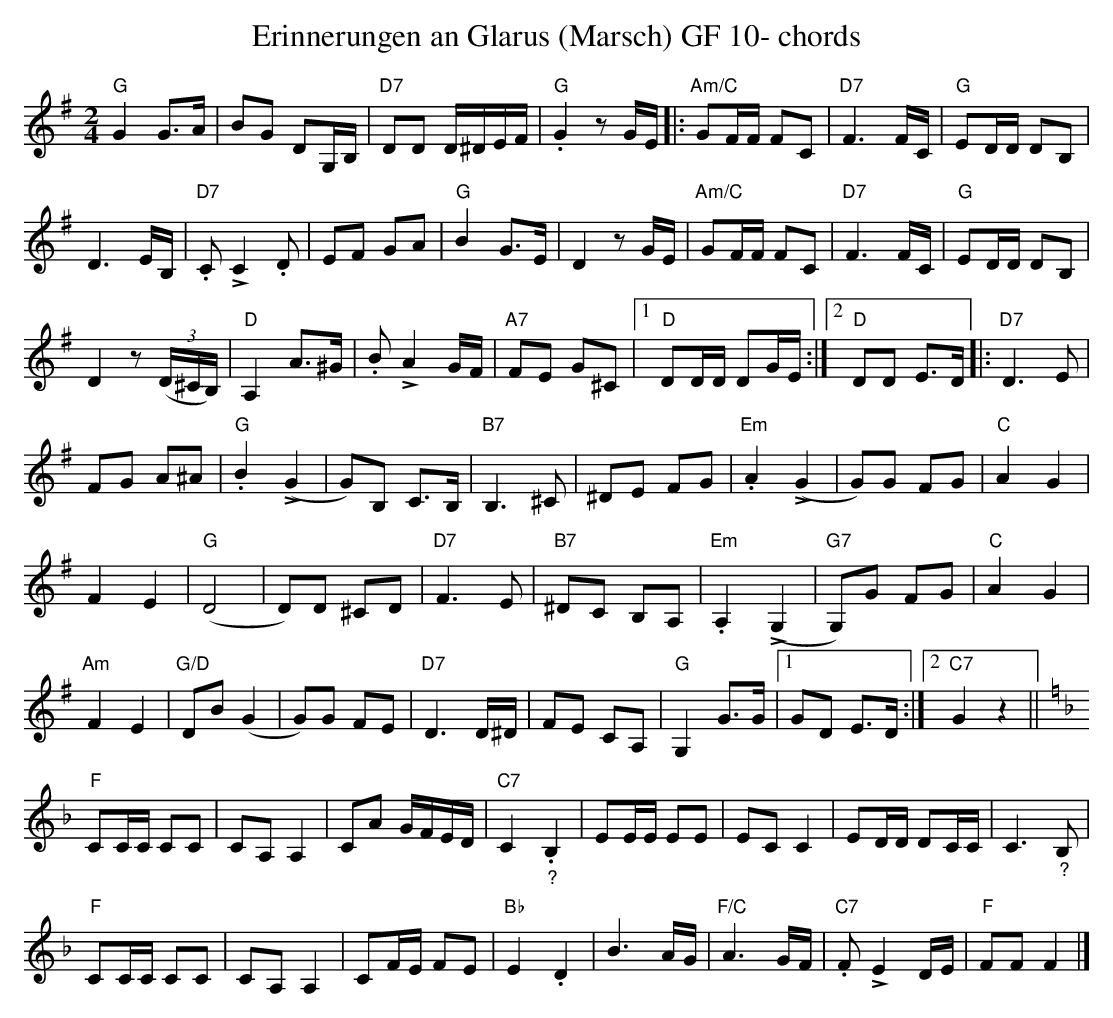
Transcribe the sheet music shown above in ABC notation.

X:1
T:Erinnerungen an Glarus (Marsch) GF 10- chords
M:2/4
L:1/8
K:Gmaj%%MIDI gchordon
"G"G2G>A | BG DG,/2B,/2 | "D7"DD D/2^D/2E/2F/2 | "G".G2zG/2E/2 |: "Am/C"GF/2F/2 FC | "D7"F3F/2C/2 | "G"ED/2D/2 DB, |
D3E/2B,/2 | "D7".C!>!C2.D | EF GA | "G"B2 G>E | D2zG/2E/2 | "Am/C"GF/2F/2 FC | "D7"F3F/2C/2 | "G"ED/2D/2 DB, |
D2z((3D/2^C/2B,/2) | "D"A,2 A>^G | .B !>!A2G/2F/2 | "A7"FE G^C |1 "D"DD/2D/2 DG/2E/2 :|2 "D"DD E>D |: "D7"D3E |
FG A^A | "G".B2 (!>!G2 | G)B, C>B, | "B7"B,3^C | ^DE FG | "Em".A2 (!>!G2 | G)G FG | "C"A2G2 |
F2E2 | "G"(D4 | D)D ^CD | "D7"F3E | "B7"^DC B,A, | "Em".A,2(!>!G,2 | "G7"G,)G FG | "C"A2G2 |
"Am"F2E2 | "G/D"DB (G2 | G)G FE | "D7"D3D/2^D/2 | FE CA, | "G"G,2 G>G |1 GD E>D :|2 "C7"G2z2 || [K:Fmaj]
"F"CC/2C/2 CC | CA,A,2 | CA G/2F/2E/2D/2 | "C7"C2"_?".B,2 | EE/2E/2 EE | ECC2 | ED/2D/2 DC/2C/2 | C3"_?"B, |
"F"CC/2C/2 CC | CA,A,2 | CF/2E/2 FE | "Bb"E2.D2 | B3A/2G/2 | "F/C"A3G/2F/2 | "C7".F !>!E2 D/2E/2 | "F"FF F2 |]
